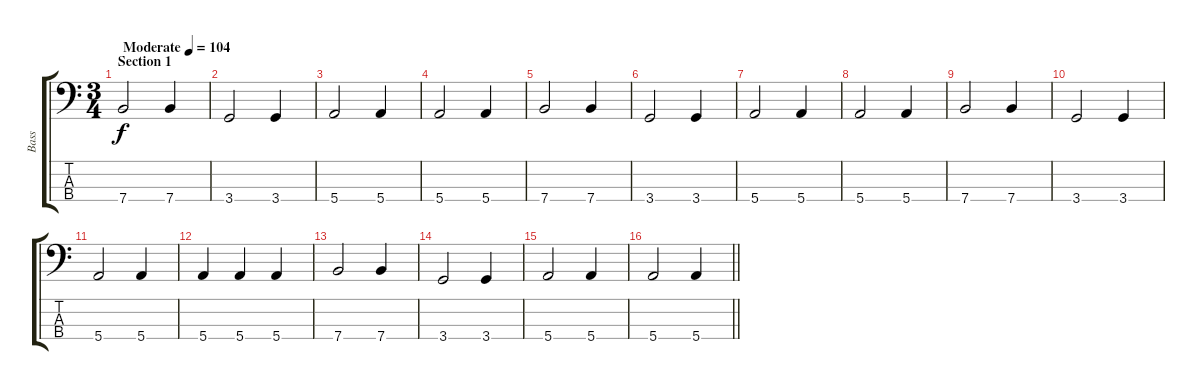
\track ("Bass" "Bass") {instrument electricbassfinger}
\staff {score tabs}
\tuning (G2 D2 A1 E1) {hide}
\ts (3 4)
\section ("" "Section 1")
\tempo (104 "Moderate")
\clef f4
\ks c
7.4.2{dy f instrument electricbassfinger} 7.4.4 |
3.4.2 3.4.4 |
5.4.2 5.4.4 |
5.4.2 5.4.4 |
7.4.2 7.4.4 |
3.4.2 3.4.4 |
5.4.2 5.4.4 |
5.4.2 5.4.4 |
7.4.2 7.4.4 |
3.4.2 3.4.4 |
5.4.2 5.4.4 |
5.4.4 5.4.4 5.4.4 |
7.4.2 7.4.4 |
3.4.2 3.4.4 |
5.4.2 5.4.4 |
\barLineRight lightlight
5.4.2 5.4.4
